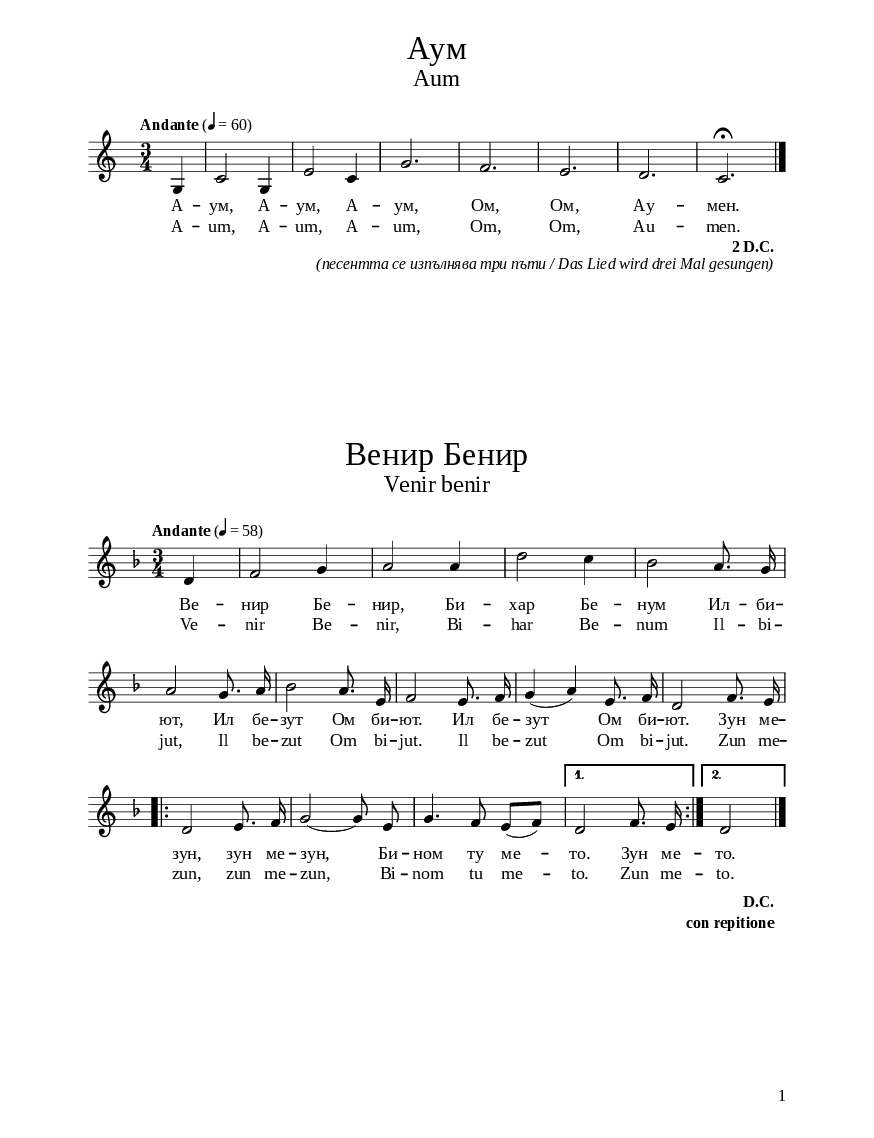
\version "2.24.1"

% include paper part and global functions
\include "include/globals.ily"

\bookpart {
  \label #'ref075
  \tocItem \markup "Аум – Aum"
  \include "include/bookpart-paper.ily"
  \score {
    \include "include/score-layout.ily"

    \new Voice \absolute {

      \clef treble
      \key c \major
      \time 3/4
      \tempoFunc "Andante" 4 "60"
      \autoBeamOff
      \partial 4

      g4 |  c'2 g4 | e'2 c'4 | g'2. |  f'2. | e'2. | d'2. | c'2. \fermata | \bar "|."
    }

    \addlyrics {
      А -- ум, А
      -- ум, А -- ум, Ом, Ом, Ау -- мен.
    }

   
    \addlyrics {
      A -- um, A
      -- um, A -- um, Om, Om, Au -- men.
    }

      \header {
        title = \titleFunc "Аум" "Aum"
      }

      \midi{}

    } % score

     \markup \dc-one "2 D.C." 
     \markup \italic \dc-one-nobold "(песентта се изпълнява три пъти / Das Lied wird drei Mal gesungen)"

    
      \markup \empty-three
        \markup \empty-three
    % include foreign translation(s) of the song

      \label #'ref076
  \tocItem \markup "Венир Бенир – Venir benir"

    \score {
      \include "include/score-layout.ily"

      \new Voice \absolute {
        \clef treble
        \key d \minor
        \time 3/4
        \tempoFunc "Andante" 4 "58"
        \autoBeamOff

        \partial 4
        d'4 | f'2 g'4 | a'2 a'4 | d''2 c''4 | bes'2 a'8. g'16 \break |

        a'2 g'8. a'16 | bes'2 a'8. e'16 | f'2 e'8. f'16 | g'4 ( a' ) e'8. f'16 |  d'2 f'8. e'16 \break |

        \repeat volta 2 { d'2 e'8. f'16 | g'2 ~ g'8 e' | g'4. f'8 e' [( f' )] |} \alternative { { d'2 f'8. e'16  | } { d'2 \break \bar "|."} }
      }

      \addlyrics {
        Ве -- нир Бе
        -- нир, Би -- хар Бе -- нум Ил -- би -- ют, Ил
        бе -- зут Ом би -- ют. Ил бе -- зут Ом би --
        ют. Зун ме -- зун, зун ме -- зун, Би -- ном ту
        ме -- то. Зун ме -- то.
      }

        \addlyrics {
        Ve -- nir Be
        -- nir, Bi -- har Be -- num Il -- bi -- jut, Il
        be -- zut Om bi -- jut. Il be -- zut Om bi --
        jut. Zun me -- zun, zun me -- zun, Bi -- nom tu
        me -- to. Zun me -- to.
      }

        \header {
          title = \titleFunc "Венир Бенир" "Venir benir"
        }

        \midi{}

      } % score
      
          \markup \dc-two "D.C." "con repitione"


    } % bookpart


